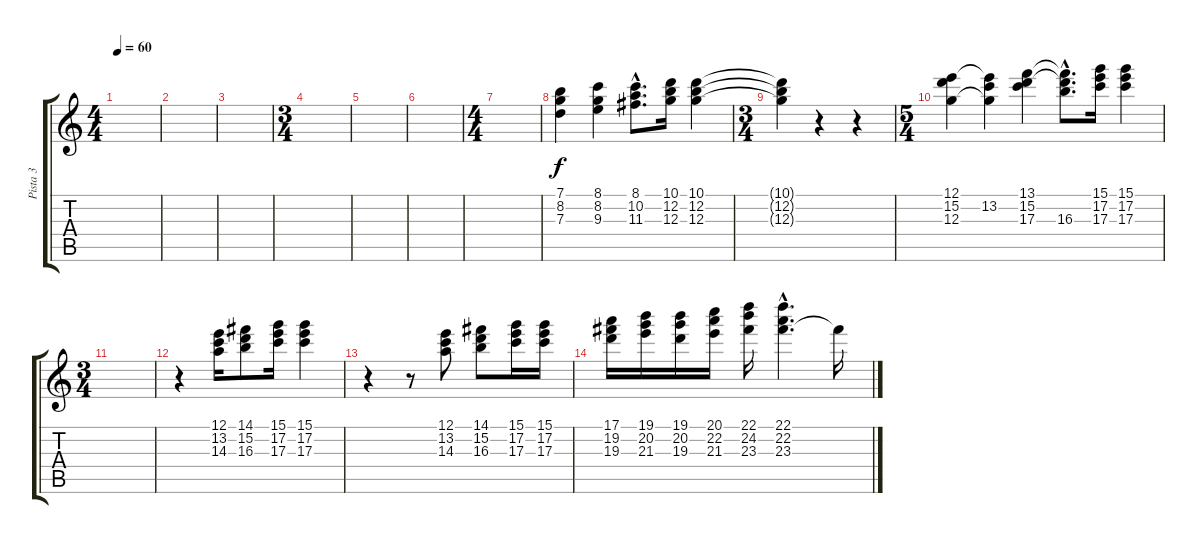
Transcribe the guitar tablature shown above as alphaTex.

\track ("Pista 3" "Pista 3") {instrument distortionguitar}
\staff {score tabs}
\tuning (E4 B3 G3 D3 A2 E2) {hide}
\ts (4 4)
\tempo 60
\clef g2
\ks c
|
|
|
\ts (3 4)
|
|
|
\ts (4 4)
|
(7.1 8.2 7.3).4 (8.1 8.2 9.3).4 (8.1{hac} 10.2{hac} 11.3{hac}).8{d} (10.1 12.2 12.3).16 (10.1 12.2 12.3).4 |
\ts (3 4)
(10.1{t} 12.2{t} 12.3{t}).4 r.4 r.4 |
\ts (5 4)
(12.1 15.2 12.3).4 (12.1{t} 13.2 12.3{t}).4 (13.1 15.2 17.3).4 (13.1{hac t} 15.2{hac t} 16.3{hac}).8{d} (15.1 17.2 17.3).16 (15.1 17.2 17.3).4 |
\ts (3 4)
|
r.4 (12.1 13.2 14.3).16 (14.1 15.2 16.3).8 (15.1 17.2 17.3).16 (15.1 17.2 17.3).4 |
r.4 r.8 (12.1 13.2 14.3).8 (14.1 15.2 16.3).8 (15.1 17.2 17.3).16 (15.1 17.2 17.3).16 |
(17.1 19.2 19.3).16 (19.1 20.2 21.3).16 (19.1 20.2 19.3).16 (20.1 22.2 21.3).16 (22.1 24.2 23.3).16 (22.1{hac} 22.2{hac} 23.3{hac}).4{d} 23.3{t}.16
